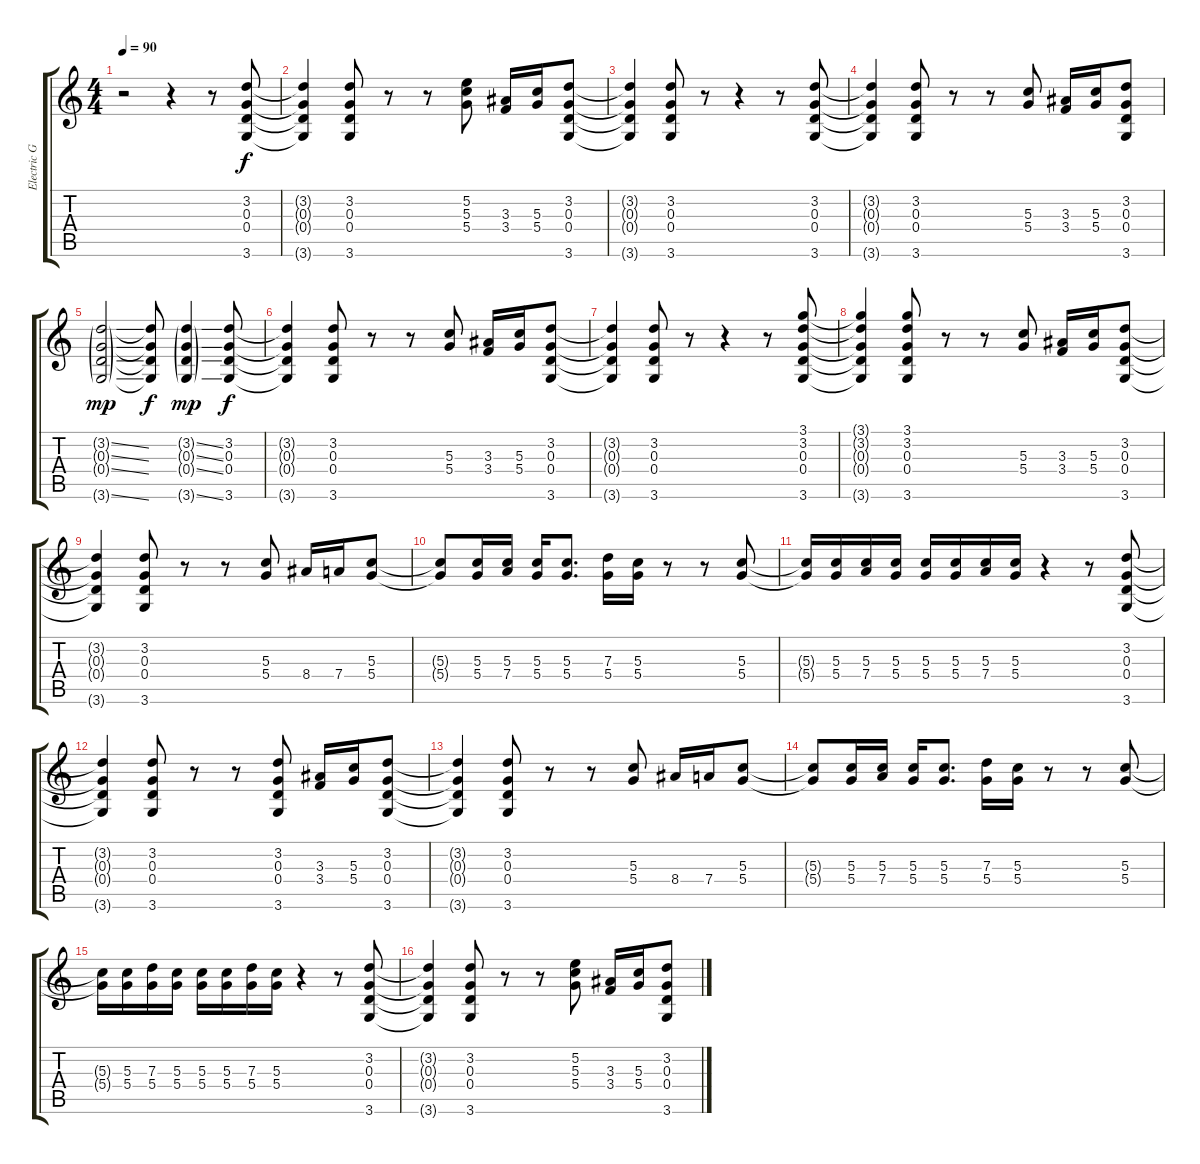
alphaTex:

\track ("Electric Guitar II" "Electric G") {instrument overdrivenguitar}
\staff {score tabs}
\tuning (E4 B3 G3 D3 A2 E2) {hide}
\ts (4 4)
\tempo 90
\clef g2
\ks c
r.2{dy f instrument overdrivenguitar} r.4 r.8 (3.2 0.3 0.4 3.6).8 |
(3.2{t} 0.3{t} 0.4{t} 3.6{t}).4 (3.2 0.3 0.4 3.6).8 r.8 r.8 (5.2 5.3 5.4).8 (3.3 3.4).16 (5.3 5.4).16 (3.2 0.3 0.4 3.6).8 |
(3.2{t} 0.3{t} 0.4{t} 3.6{t}).4 (3.2 0.3 0.4 3.6).8 r.8 r.4 r.8 (3.2 0.3 0.4 3.6).8 |
(3.2{t} 0.3{t} 0.4{t} 3.6{t}).4 (3.2 0.3 0.4 3.6).8 r.8 r.8 (5.3 5.4).8 (3.3 3.4).16 (5.3 5.4).16 (3.2 0.3 0.4 3.6).8 |
(3.2{ss g} 0.3{ss g} 0.4{ss g} 3.6{ss g}).2{dy mp} (3.2{t} 0.3{t} 0.4{t} 3.6{t}).8{dy f} (3.2{ss g} 0.3{ss g} 0.4{ss g} 3.6{ss g}).4{dy mp} (3.2 0.3 0.4 3.6).8{dy f} |
(3.2{t} 0.3{t} 0.4{t} 3.6{t}).4 (3.2 0.3 0.4 3.6).8 r.8 r.8 (5.3 5.4).8 (3.3 3.4).16 (5.3 5.4).16 (3.2 0.3 0.4 3.6).8 |
(3.2{t} 0.3{t} 0.4{t} 3.6{t}).4 (3.2 0.3 0.4 3.6).8 r.8 r.4 r.8 (3.1 3.2 0.3 0.4 3.6).8 |
(3.1{t} 3.2{t} 0.3{t} 0.4{t} 3.6{t}).4 (3.1 3.2 0.3 0.4 3.6).8 r.8 r.8 (5.3 5.4).8 (3.3 3.4).16 (5.3 5.4).16 (3.2 0.3 0.4 3.6).8 |
(3.2{t} 0.3{t} 0.4{t} 3.6{t}).4 (3.2 0.3 0.4 3.6).8 r.8 r.8 (5.3 5.4).8 8.4.16 7.4.16 (5.3 5.4).8 |
(5.3{t} 5.4{t}).8 (5.3 5.4).16 (5.3 7.4).16 (5.3 5.4).16 (5.3 5.4).8{d} (7.3 5.4).16 (5.3 5.4).16 r.8 r.8 (5.3 5.4).8 |
(5.3{t} 5.4{t}).16 (5.3 5.4).16 (5.3 7.4).16 (5.3 5.4).16 (5.3 5.4).16 (5.3 5.4).16 (5.3 7.4).16 (5.3 5.4).16 r.4 r.8 (3.2 0.3 0.4 3.6).8 |
(3.2{t} 0.3{t} 0.4{t} 3.6{t}).4 (3.2 0.3 0.4 3.6).8 r.8 r.8 (3.2 0.3 0.4 3.6).8 (3.3 3.4).16 (5.3 5.4).16 (3.2 0.3 0.4 3.6).8 |
(3.2{t} 0.3{t} 0.4{t} 3.6{t}).4 (3.2 0.3 0.4 3.6).8 r.8 r.8 (5.3 5.4).8 8.4.16 7.4.16 (5.3 5.4).8 |
(5.3{t} 5.4{t}).8 (5.3 5.4).16 (5.3 7.4).16 (5.3 5.4).16 (5.3 5.4).8{d} (7.3 5.4).16 (5.3 5.4).16 r.8 r.8 (5.3 5.4).8 |
(5.3{t} 5.4{t}).16 (5.3 5.4).16 (7.3 5.4).16 (5.3 5.4).16 (5.3 5.4).16 (5.3 5.4).16 (7.3 5.4).16 (5.3 5.4).16 r.4 r.8 (3.2 0.3 0.4 3.6).8 |
(3.2{t} 0.3{t} 0.4{t} 3.6{t}).4 (3.2 0.3 0.4 3.6).8 r.8 r.8 (5.2 5.3 5.4).8 (3.3 3.4).16 (5.3 5.4).16 (3.2 0.3 0.4 3.6).8
